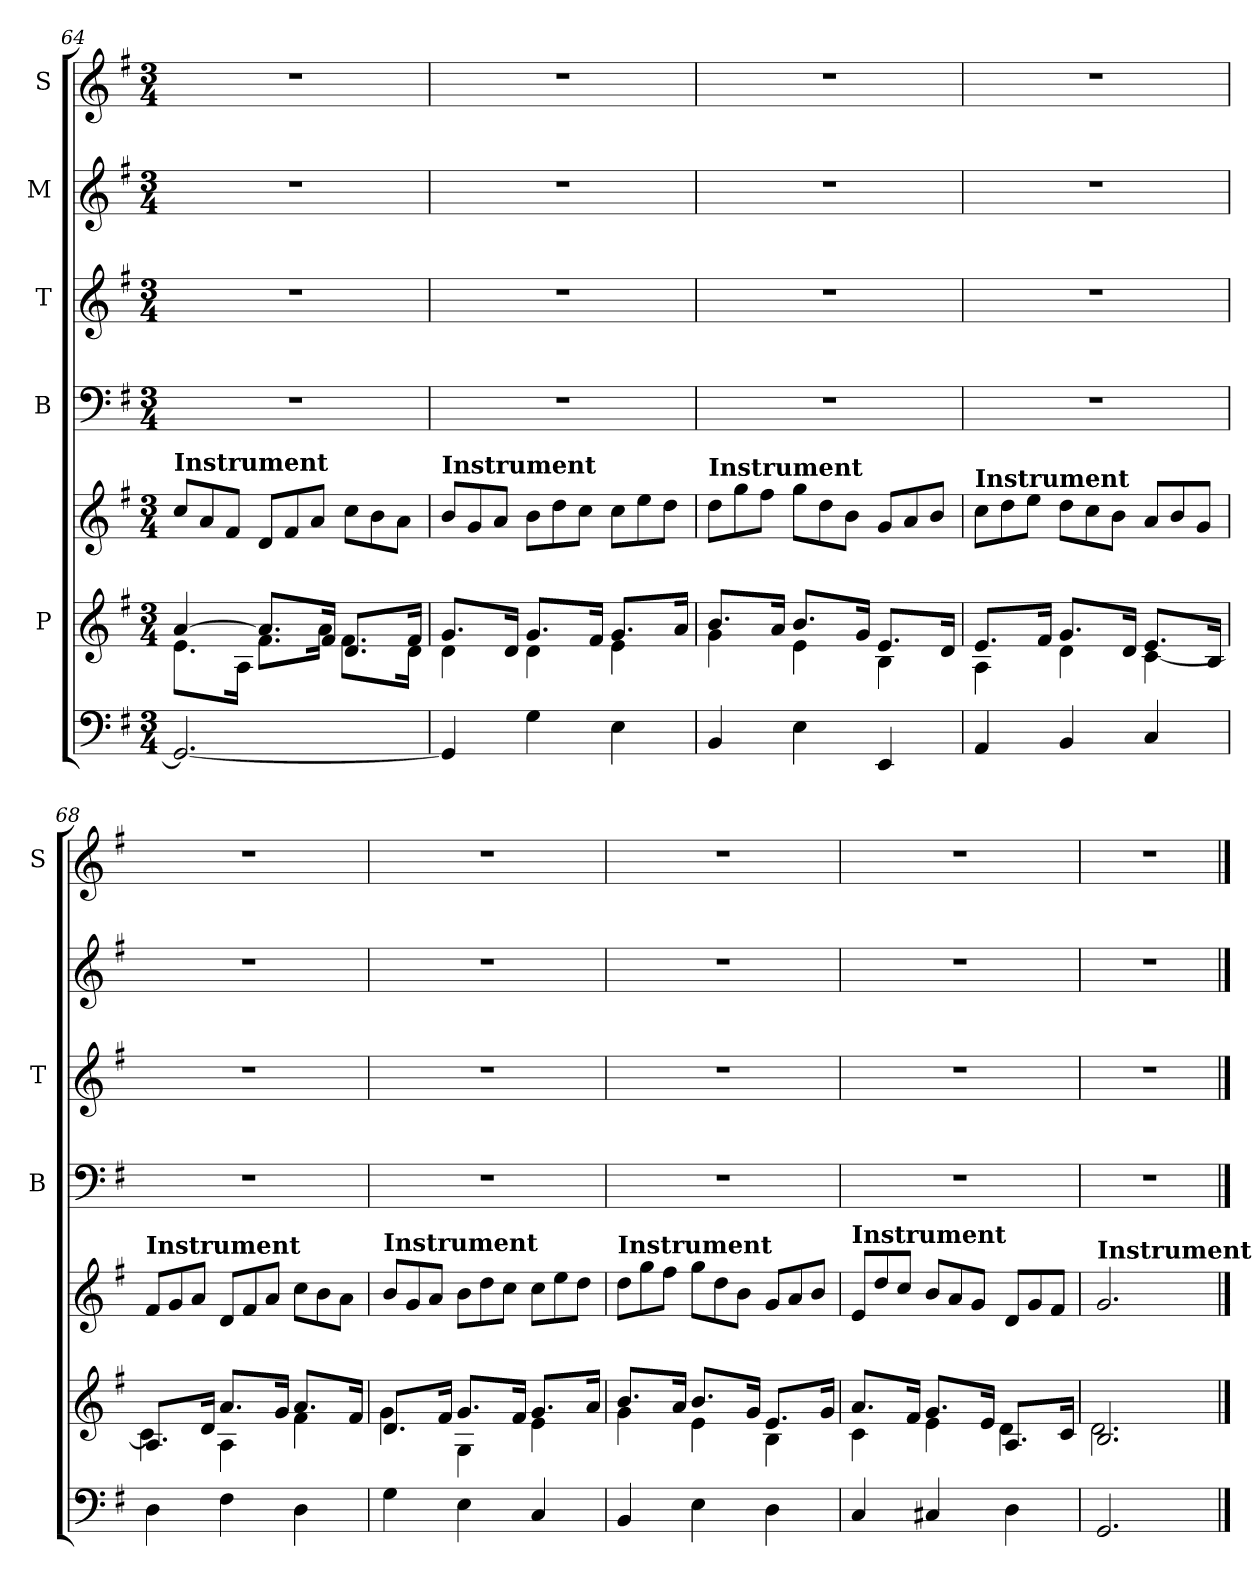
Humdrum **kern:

**kern	**kern	**kern	**kern	**kern	**kern	**kern
*part6	*part5	*part5	*part4	*part3	*part2	*part1
*staff7	*staff6	*staff5	*staff4	*staff3	*staff2	*staff1
*	*I"P	*	*I"B	*I"T	*I"M	*I"S
*	*	*	*I'B	*I'T	*	*I'S
*clefF4	*clefG2	*clefG2	*clefF4	*clefG2	*clefG2	*clefG2
*ITrd7c12	*	*	*	*	*	*
*k[f#]	*k[f#]	*k[f#]	*k[f#]	*k[f#]	*k[f#]	*k[f#]
*G:	*G:	*G:	*G:	*G:	*G:	*G:
*M3/4	*M3/4	*M3/4	*M3/4	*M3/4	*M3/4	*M3/4
=64	=64	=64	=64	=64	=64	=64
*	*^	*	*	*	*	*
*	*	*	*Xtuplet	*	*	*	*
!	!	!	!LO:TX:a:B:t=Instrument	!	!	!	!
2.GGG/_	[4a/	8.e\L	12cc/L	2.r	2.r	2.r	2.r
.	.	.	12a/	.	.	.	.
.	.	.	12f#/J	.	.	.	.
.	.	16A\Jk	.	.	.	.	.
.	8.a/L]	8.f#\L	12d/L	.	.	.	.
.	.	.	12f#/	.	.	.	.
.	.	.	12a/J	.	.	.	.
.	16f#/Jk	16a\Jk	.	.	.	.	.
.	8.d/L	8.f#\L	12cc\L	.	.	.	.
.	.	.	12b\	.	.	.	.
.	.	.	12a\J	.	.	.	.
.	16f#/Jk	16d\Jk	.	.	.	.	.
!!LO:LB:g=z
=65	=65	=65	=65	=65	=65	=65	=65
!	!	!	!LO:TX:a:B:t=Instrument	!	!	!	!
4GGG/]	8.g/L	4d\	12b/L	2.r	2.r	2.r	2.r
.	.	.	12g/	.	.	.	.
.	.	.	12a/J	.	.	.	.
.	16d/Jk	.	.	.	.	.	.
4GG\	8.g/L	4d\	12b\L	.	.	.	.
.	.	.	12dd\	.	.	.	.
.	.	.	12cc\J	.	.	.	.
.	16f#/Jk	.	.	.	.	.	.
4EE\	8.g/L	4e\	12cc\L	.	.	.	.
.	.	.	12ee\	.	.	.	.
.	.	.	12dd\J	.	.	.	.
.	16a/Jk	.	.	.	.	.	.
!!LO:PB:g=z
=66	=66	=66	=66	=66	=66	=66	=66
!	!	!	!LO:TX:a:B:t=Instrument	!	!	!	!
4BBB/	8.b/L	4g\	12dd\L	2.r	2.r	2.r	2.r
.	.	.	12gg\	.	.	.	.
.	.	.	12ff#\J	.	.	.	.
.	16a/Jk	.	.	.	.	.	.
4EE\	8.b/L	4e\	12gg\L	.	.	.	.
.	.	.	12dd\	.	.	.	.
.	.	.	12b\J	.	.	.	.
.	16g/Jk	.	.	.	.	.	.
4EEE/	8.e/L	4B\	12g/L	.	.	.	.
.	.	.	12a/	.	.	.	.
.	.	.	12b/J	.	.	.	.
.	16d/Jk	.	.	.	.	.	.
=67	=67	=67	=67	=67	=67	=67	=67
!	!	!	!LO:TX:a:B:t=Instrument	!	!	!	!
4AAA/	8.e/L	4A\	12cc\L	2.r	2.r	2.r	2.r
.	.	.	12dd\	.	.	.	.
.	.	.	12ee\J	.	.	.	.
.	16f#/Jk	.	.	.	.	.	.
4BBB/	8.g/L	4d\	12dd\L	.	.	.	.
.	.	.	12cc\	.	.	.	.
.	.	.	12b\J	.	.	.	.
.	16d/Jk	.	.	.	.	.	.
4CC/	8.e/L	[4c\	12a/L	.	.	.	.
.	.	.	12b/	.	.	.	.
.	.	.	12g/J	.	.	.	.
.	16B/Jk	.	.	.	.	.	.
=68	=68	=68	=68	=68	=68	=68	=68
!	!	!	!LO:TX:a:B:t=Instrument	!	!	!	!
4DD\	8.A/L	4c\]	12f#/L	2.r	2.r	2.r	2.r
.	.	.	12g/	.	.	.	.
.	.	.	12a/J	.	.	.	.
.	16d/Jk	.	.	.	.	.	.
4FF#\	8.a/L	4A\	12d/L	.	.	.	.
.	.	.	12f#/	.	.	.	.
.	.	.	12a/J	.	.	.	.
.	16g/Jk	.	.	.	.	.	.
4DD\	8.a/L	4f#\	12cc\L	.	.	.	.
.	.	.	12b\	.	.	.	.
.	.	.	12a\J	.	.	.	.
.	16f#/Jk	.	.	.	.	.	.
=69	=69	=69	=69	=69	=69	=69	=69
!	!	!	!LO:TX:a:B:t=Instrument	!	!	!	!
4GG\	8.d/L	4g\	12b/L	2.r	2.r	2.r	2.r
.	.	.	12g/	.	.	.	.
.	.	.	12a/J	.	.	.	.
.	16f#/Jk	.	.	.	.	.	.
4EE\	8.g/L	4G\	12b\L	.	.	.	.
.	.	.	12dd\	.	.	.	.
.	.	.	12cc\J	.	.	.	.
.	16f#/Jk	.	.	.	.	.	.
4CC/	8.g/L	4e\	12cc\L	.	.	.	.
.	.	.	12ee\	.	.	.	.
.	.	.	12dd\J	.	.	.	.
.	16a/Jk	.	.	.	.	.	.
=70	=70	=70	=70	=70	=70	=70	=70
!	!	!	!LO:TX:a:B:t=Instrument	!	!	!	!
4BBB/	8.b/L	4g\	12dd\L	2.r	2.r	2.r	2.r
.	.	.	12gg\	.	.	.	.
.	.	.	12ff#\J	.	.	.	.
.	16a/Jk	.	.	.	.	.	.
4EE\	8.b/L	4e\	12gg\L	.	.	.	.
.	.	.	12dd\	.	.	.	.
.	.	.	12b\J	.	.	.	.
.	16g/Jk	.	.	.	.	.	.
4DD\	8.e/L	4B\	12g/L	.	.	.	.
.	.	.	12a/	.	.	.	.
.	.	.	12b/J	.	.	.	.
.	16g/Jk	.	.	.	.	.	.
!!LO:LB:g=z
=71	=71	=71	=71	=71	=71	=71	=71
!	!	!	!LO:TX:a:B:t=Instrument	!	!	!	!
4CC/	8.a/L	4c\	12e/L	2.r	2.r	2.r	2.r
.	.	.	12dd/	.	.	.	.
.	.	.	12cc/J	.	.	.	.
.	16f#/Jk	.	.	.	.	.	.
4CC#X/	8.g/L	4e\	12b/L	.	.	.	.
.	.	.	12a/	.	.	.	.
.	.	.	12g/J	.	.	.	.
.	16e/Jk	.	.	.	.	.	.
4DD\	8.A/L	4d\	12d/L	.	.	.	.
.	.	.	12g/	.	.	.	.
.	.	.	12f#/J	.	.	.	.
.	16c/Jk	.	.	.	.	.	.
=72	=72	=72	=72	=72	=72	=72	=72
!	!	!	!LO:TX:a:B:t=Instrument	!	!	!	!
2.GGG/	2.B/	2.d\	2.g/	2.r	2.r	2.r	2.r
*	*v	*v	*	*	*	*	*
==	==	==	==	==	==	==
*-	*-	*-	*-	*-	*-	*-
